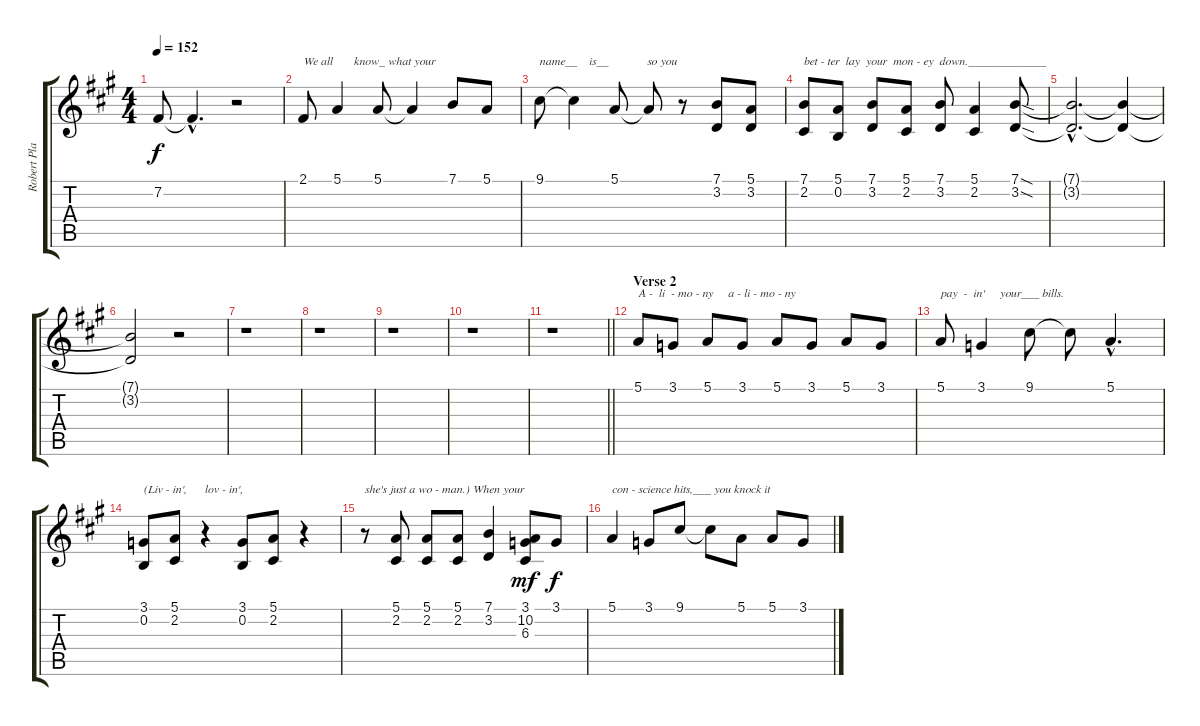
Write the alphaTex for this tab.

\track ("Robert Plant" "Robert Pla") {instrument lead2sawtooth}
\staff {score tabs}
\tuning (E4 B3 G3 D3 A2 E2) {hide}
\ts (4 4)
\tempo 152
\clef g2
\ks a
7.2{t}.8{dy f} 7.2{hac t}.4{d} r.2 |
2.1.8{txt "We all       know_ what your"} 5.1.4 5.1.8 5.1{t}.4 7.1.8 5.1.8 |
9.1.8{txt "name__    is__             so you"} 9.1{t}.4 5.1.8 5.1{t}.8 r.8 (7.1 3.2).8 (5.1 3.2).8 |
(7.1 2.2).8{txt "bet - ter  lay  your  mon - ey  down._____________"} (5.1 0.2).8 (7.1 3.2).8 (5.1 2.2).8 (7.1 3.2).8 (5.1 2.2).4 (7.1{sod} 3.2{sod}).8 |
(7.1{hac t} 3.2{hac t}).2{d} (7.1{t} 3.2{t}).4 |
(7.1{t} 3.2{t}).2 r.2 |
r.1 |
r.1 |
r.1 |
r.1 |
\barLineRight lightlight
r.1 |
\section ("" "Verse 2")
5.1.8{txt "A -  li  - mo - ny     a - li - mo - ny"} 3.1.8 5.1.8 3.1.8 5.1.8 3.1.8 5.1.8 3.1.8 |
5.1.8{txt "pay  -  in'     your___ bills."} 3.1.4 9.1.8 9.1{t}.8 5.1{hac}.4{d} |
(3.1 0.2).8{txt "(Liv - in',      lov - in',"} (5.1 2.2).8 r.4 (3.1 0.2).8 (5.1 2.2).8 r.4 |
r.8{txt "she's just a wo - man.) When your"} (5.1 2.2).8 (5.1 2.2).8 (5.1 2.2).8 (7.1 3.2).4 (3.1 10.2 6.3).8{dy mf} 3.1.8{dy f} |
5.1.4{txt "con - science hits,___ you knock it"} 3.1.8 9.1.8 9.1{t}.8 5.1.8 5.1.8 3.1.8
